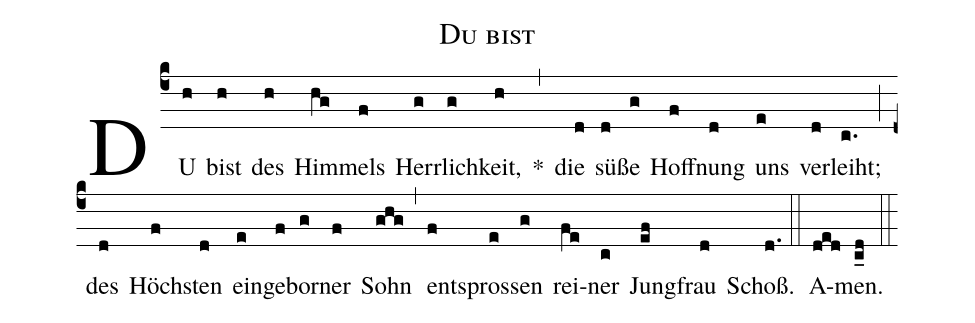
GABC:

name: Du bist;
%%
(c4) DU(h) bist(h) des(h) Him(hg)mels(f) Herr(g)lich(g)keit,(h) *(,) die(d) sü(d)ße(g) Hoff(f)nung(d) uns(e) ver(d)leiht;(c.) (;) des(d) Höch(f)sten(d) ein(e)ge(f)bor(g)ner(f) Sohn(ghg) (,) ent(f)spros(e)sen(g) rei(fe)ner(c) Jung(ef)frau(d) Schoß.(d.) (::) A(ded)men.(c_d) (::)
